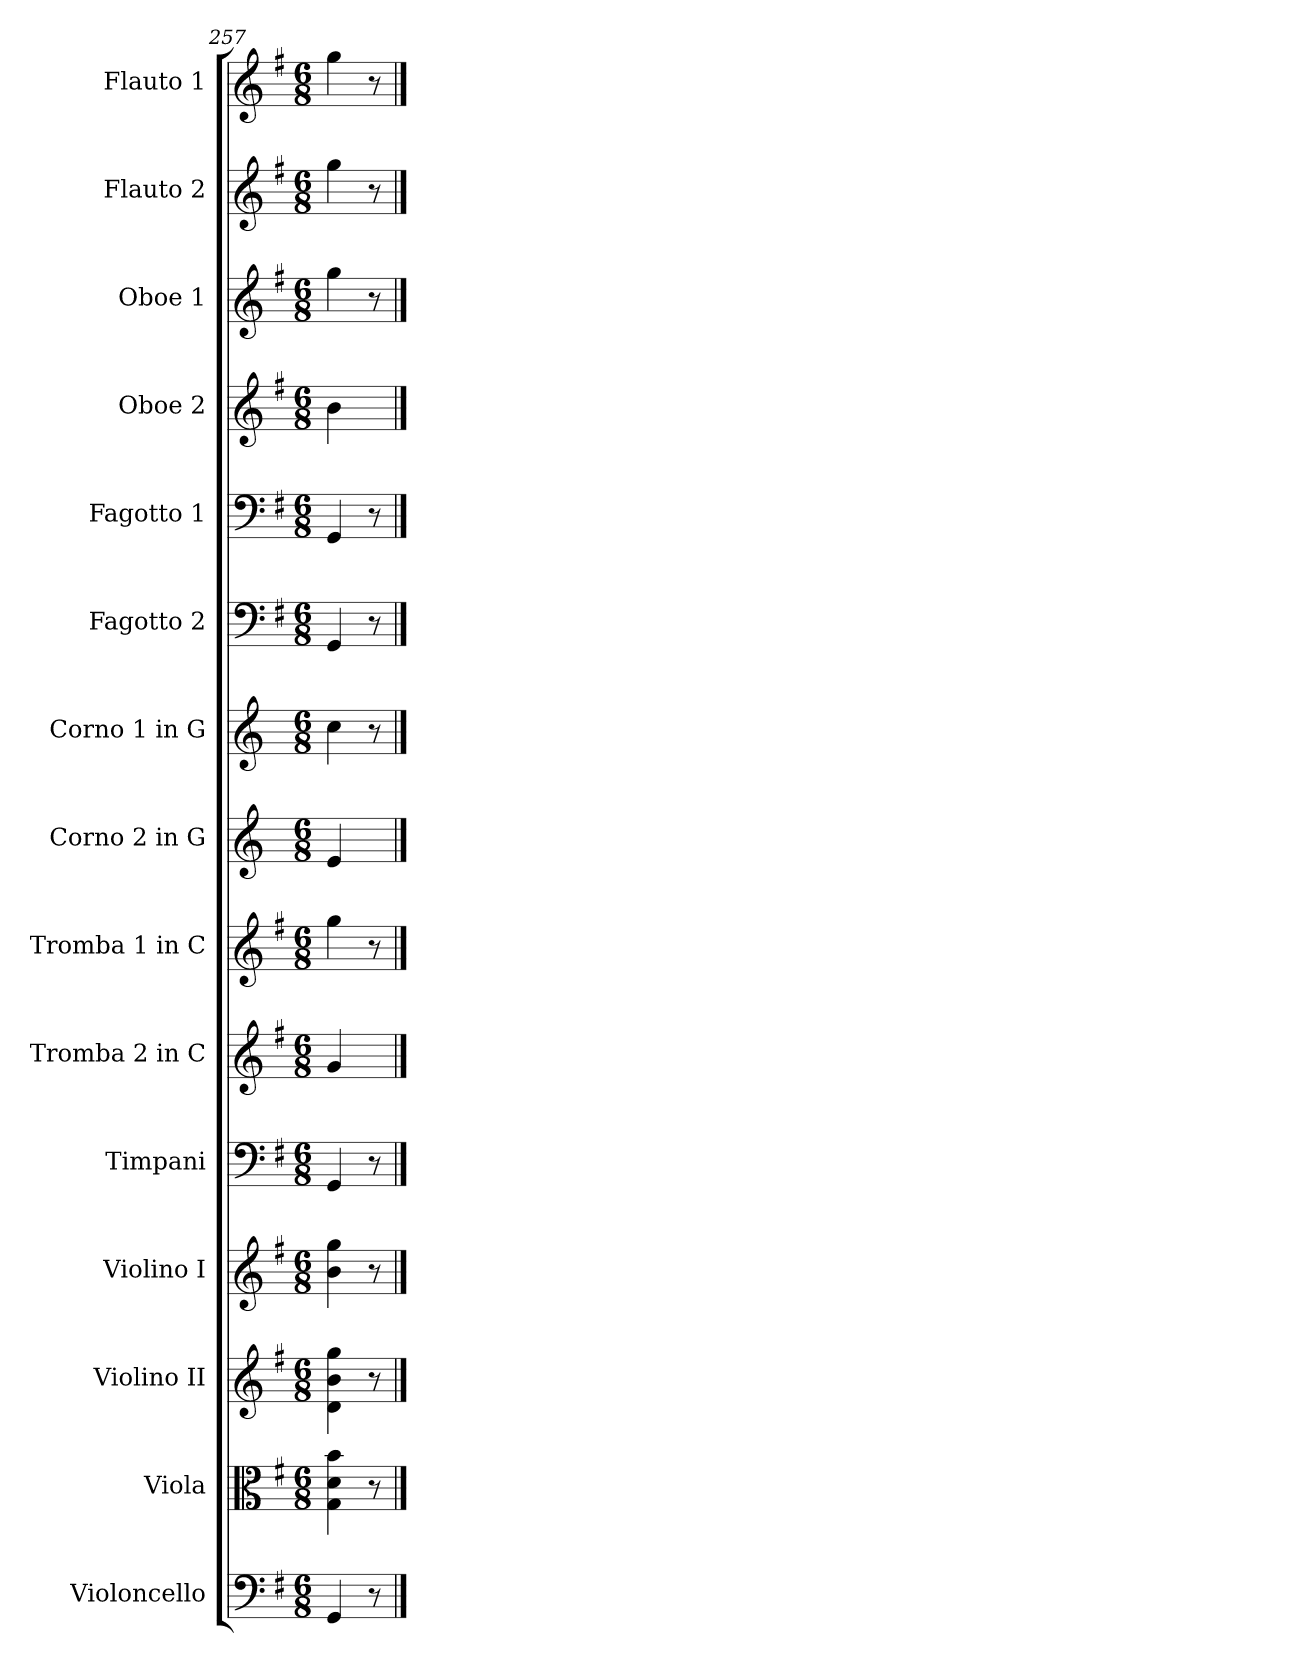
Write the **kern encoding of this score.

**kern	**kern	**kern	**kern	**kern	**kern	**kern	**kern	**kern	**kern	**kern	**kern	**kern	**kern	**kern
*part15	*part14	*part13	*part12	*part11	*part10	*part9	*part8	*part7	*part6	*part5	*part4	*part3	*part2	*part1
*staff15	*staff14	*staff13	*staff12	*staff11	*staff10	*staff9	*staff8	*staff7	*staff6	*staff5	*staff4	*staff3	*staff2	*staff1
*I"Violoncello	*I"Viola	*I"Violino II	*I"Violino I	*I"Timpani	*I"Tromba 2 in C	*I"Tromba 1 in C	*I"Corno 2 in G	*I"Corno 1 in G	*I"Fagotto 2	*I"Fagotto 1	*I"Oboe 2	*I"Oboe 1	*I"Flauto 2	*I"Flauto 1
*I'Vc	*I'Vla	*I'Vln	*I'Vln	*	*	*	*	*	*	*	*I'Ob	*I'Ob	*I'Fl	*I'Fl
*clefF4	*clefC3	*clefG2	*clefG2	*clefF4	*clefG2	*clefG2	*clefG2	*clefG2	*clefF4	*clefF4	*clefG2	*clefG2	*clefG2	*clefG2
*	*	*	*	*	*ITrd1c2	*ITrd1c2	*ITrd-4c-7	*ITrd-4c-7	*	*	*	*	*	*
*k[f#]	*k[f#]	*k[f#]	*k[f#]	*k[f#]	*k[b-]	*k[b-]	*k[f#]	*k[f#]	*k[f#]	*k[f#]	*k[f#]	*k[f#]	*k[f#]	*k[f#]
*G:	*G:	*G:	*G:	*G:	*F:	*F:	*G:	*G:	*G:	*G:	*G:	*G:	*G:	*G:
*M6/8	*M6/8	*M6/8	*M6/8	*M6/8	*M6/8	*M6/8	*M6/8	*M6/8	*M6/8	*M6/8	*M6/8	*M6/8	*M6/8	*M6/8
=257	=257	=257	=257	=257	=257	=257	=257	=257	=257	=257	=257	=257	=257	=257
4GG	4G 4d 4b	4d 4b 4gg	4b 4gg	4GG	4f	4ff	4b	4gg	4GG	4GG	4b	4gg	4gg	4gg
8r	8r	8r	8r	8r	8ryy	8r	8ryy	8r	8r	8r	8ryy	8r	8r	8r
==	==	==	==	==	==	==	==	==	==	==	==	==	==	==
*-	*-	*-	*-	*-	*-	*-	*-	*-	*-	*-	*-	*-	*-	*-
